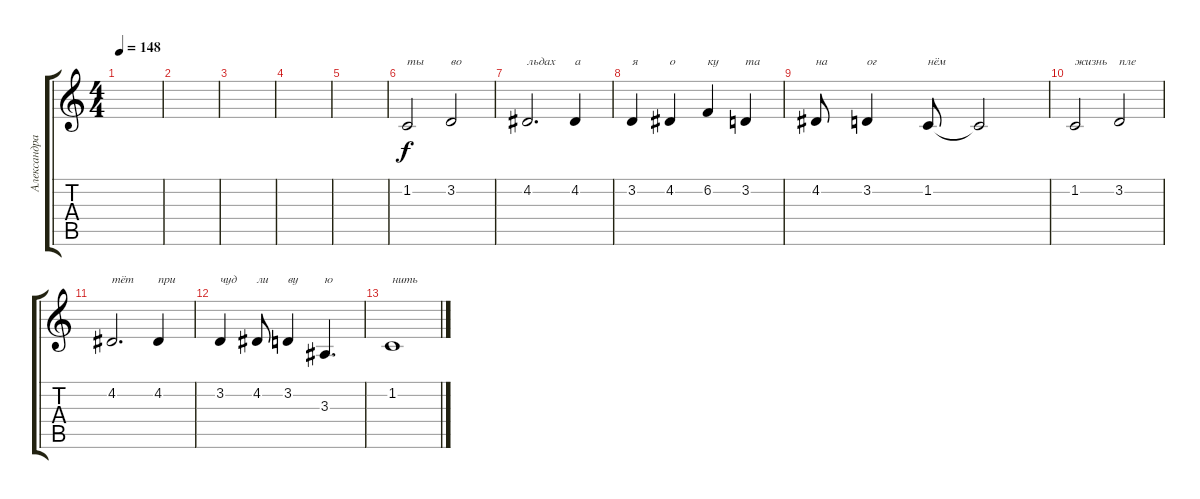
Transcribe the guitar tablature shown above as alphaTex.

\track ("Александра Комарова" "Александра") {instrument flute}
\staff {score tabs}
\tuning (E4 B3 G3 D3 A2 E2) {hide}
\ts (4 4)
\tempo 148
\clef g2
\ks c
|
|
|
|
|
1.2.2{txt "ты"} 3.2.2{txt "во"} |
4.2.2{d txt "льдах"} 4.2.4{txt "а"} |
3.2.4{txt "я"} 4.2.4{txt "о"} 6.2.4{txt "ку"} 3.2.4{txt "та"} |
4.2.8{txt "на"} 3.2.4{txt "ог"} 1.2.8{txt "нём"} 1.2{t}.2 |
1.2.2{txt "жизнь"} 3.2.2{txt "пле"} |
4.2.2{d txt "тёт"} 4.2.4{txt "при"} |
3.2.4{txt "чуд"} 4.2.8{txt "ли"} 3.2.4{txt "ву"} 3.3.4{d txt "ю"} |
1.2.1{txt "нить"}
